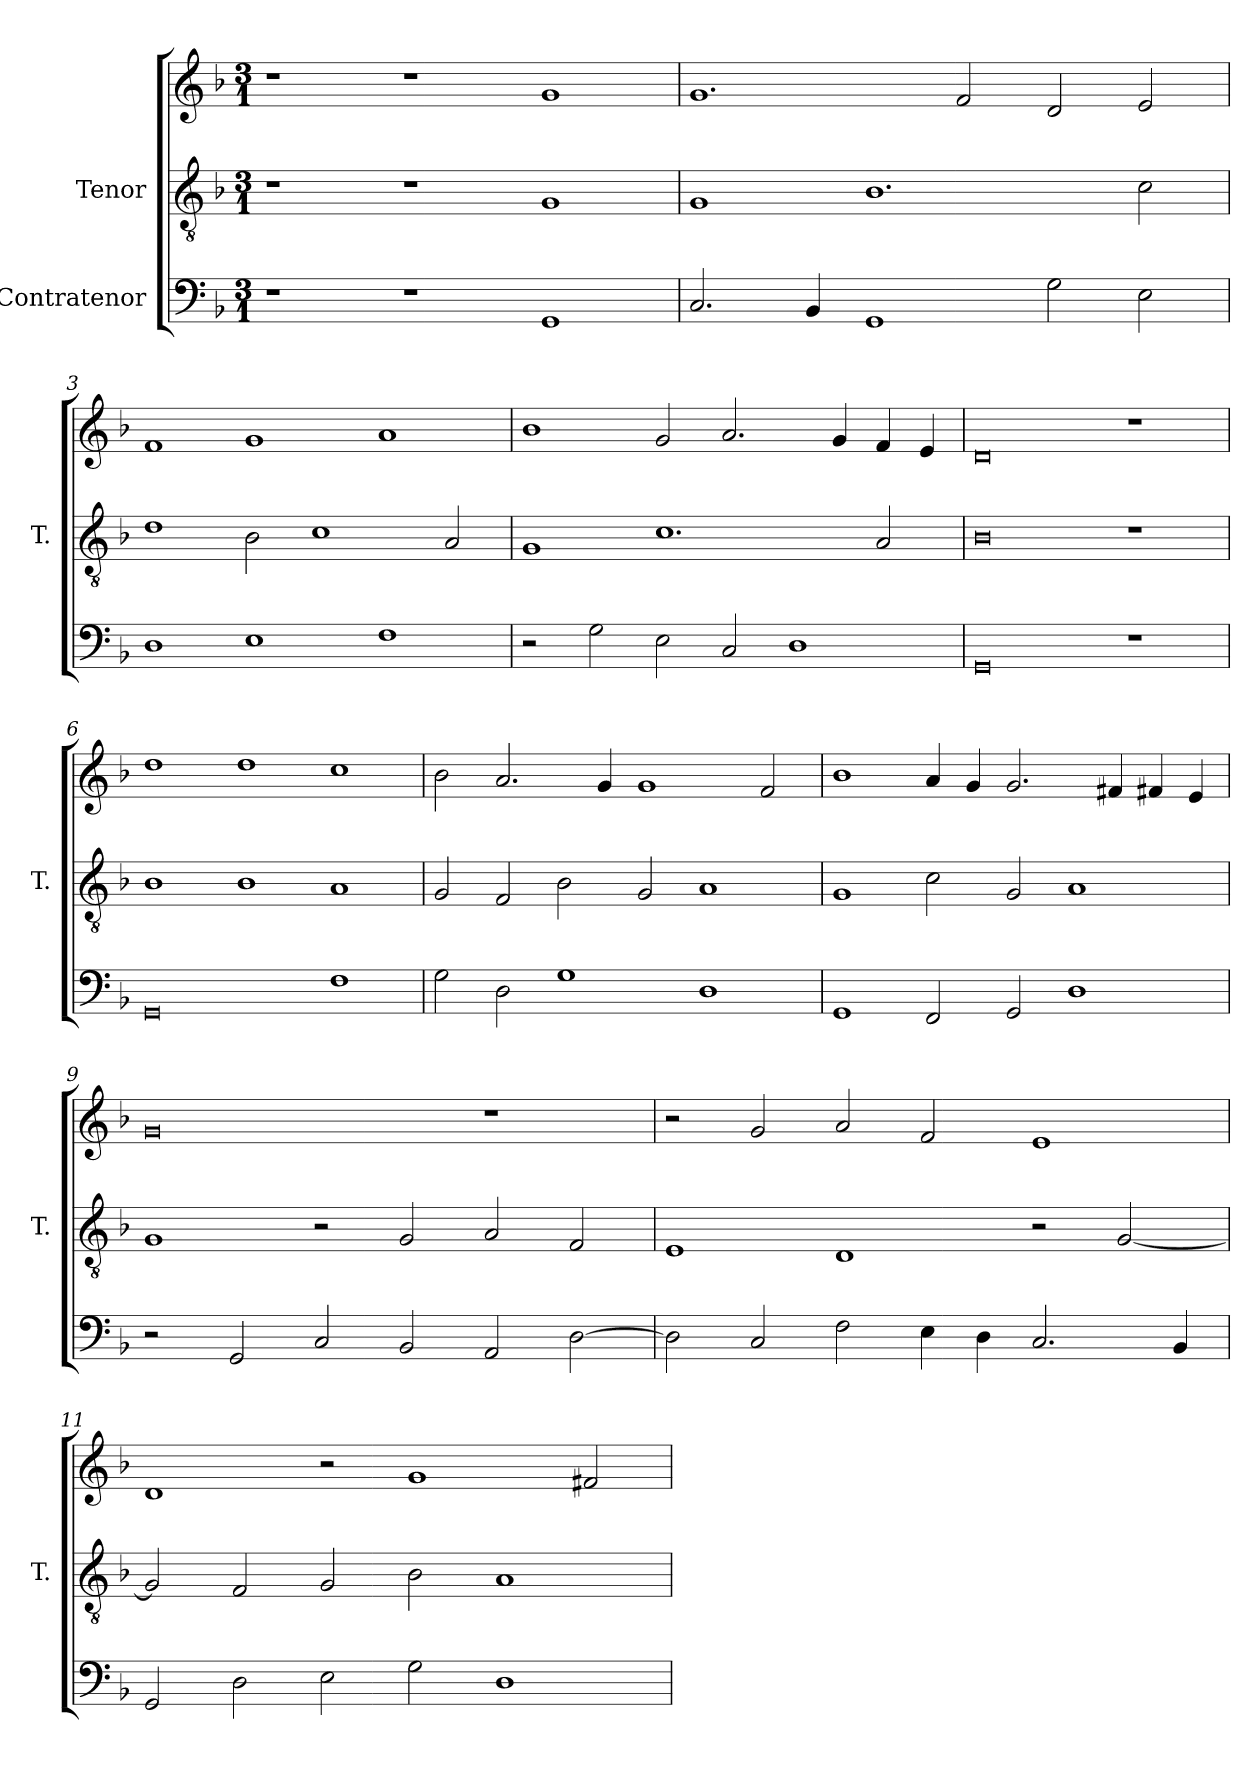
**kern	**kern	**kern
*part3	*part2	*part1
*staff3	*staff2	*staff1
*I"Contratenor	*I"Tenor	*
*	*I'T.	*
*clefF4	*clefGv2	*clefG2
*	*ITrd7c12	*
*k[b-]	*k[b-]	*k[b-]
*F:	*F:	*F:
*M3/1	*M3/1	*M3/1
=1	=1	=1
1r	1r	1r
1r	1r	1r
1GG/	1GG/	1g/
=2	=2	=2
2.C/	1GG/	1.g/
4BB-/	.	.
1GG/	1.BB-\	.
.	.	2f/
2G\	.	2d/
2E\	2C\	2e/
=3	=3	=3
1D\	1D\	1f/
1E\	2BB-\	1g/
.	1C\	.
1F\	.	1a/
.	2AA/	.
=4	=4	=4
2r	1GG/	1b-\
2G\	.	.
2E\	1.C\	2g/
2C/	.	2.a/
1D\	.	.
.	.	4g/
.	2AA/	4f/
.	.	4e/
=5	=5	=5
0GG/	0BB-\	0d/
1r	1r	1r
=6	=6	=6
0GG/	1BB-\	1dd\
.	1BB-\	1dd\
1F\	1AA/	1cc\
=7	=7	=7
2G\	2GG/	2b-\
2D\	2FF/	2.a/
1G\	2BB-\	.
.	.	4g/
.	2GG/	1g/
1D\	1AA/	.
.	.	2f/
=8	=8	=8
1GG/	1GG/	1b-\
2FF/	2C\	4a/
.	.	4g/
2GG/	2GG/	2.g/
1D\	1AA/	.
.	.	4f#X/
.	.	4f#X/
.	.	4e/
=9	=9	=9
2r	1GG/	0g/
2GG/	.	.
2C/	2r	.
2BB-/	2GG/	.
2AA/	2AA/	1r
[2D\	2FF/	.
=10	=10	=10
2D\]	1EE/	2r
2C/	.	2g/
2F\	1DD/	2a/
4E\	.	2f/
4D\	.	.
2.C/	2r	1e/
.	[2GG/	.
4BB-/	.	.
=11	=11	=11
2GG/	2GG/]	1d/
2D\	2FF/	.
2E\	2GG/	2r
2G\	2BB-\	1g/
1D\	1AA/	.
.	.	2f#X/
=	=	=
*-	*-	*-
